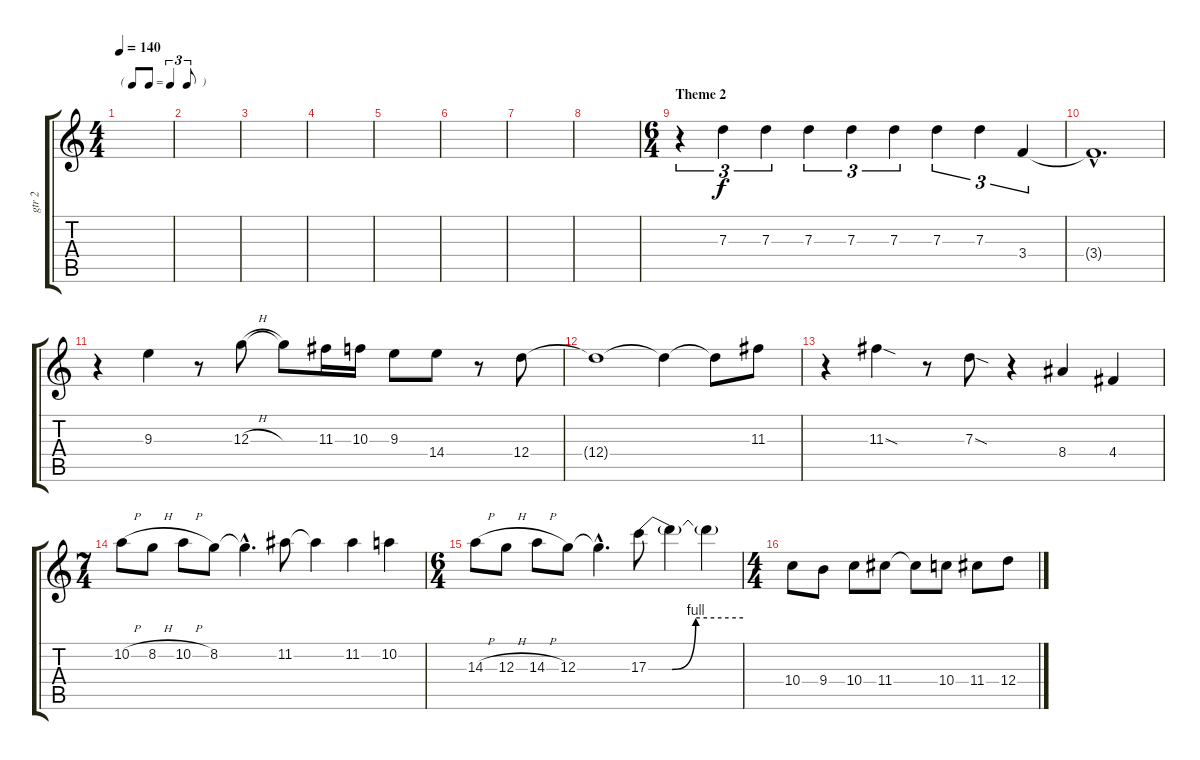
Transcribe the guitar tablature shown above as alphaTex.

\track ("gtr 2" "gtr 2") {instrument distortionguitar}
\staff {score tabs}
\tuning (E4 B3 G3 D3 A2 E2) {hide}
\ts (4 4)
\tf triplet8th
\tempo 140
\clef g2
\ks c
|
|
|
|
|
|
|
|
\ts (6 4)
\section ("" "Theme 2")
r.4{tu (3 2)} 7.3.4{tu (3 2)} 7.3.4{tu (3 2)} 7.3.4{tu (3 2)} 7.3.4{tu (3 2)} 7.3.4{tu (3 2)} 7.3.4{tu (3 2)} 7.3.4{tu (3 2)} 3.4.4{tu (3 2)} |
3.4{hac t}.1{d} |
r.4 9.3.4 r.8 12.3{h}.8 12.3{t}.8 11.3.16 10.3.16 9.3.8 14.4.8 r.8 12.4.8 |
12.4{t}.1 12.4{t}.4 12.4{t}.8 11.3.8 |
r.4 11.3{sod}.4 r.8 7.3{sod}.8 r.4 8.4.4 4.4.4 |
\ts (7 4)
10.2{h}.8 8.2{h}.8 10.2{h}.8 8.2.8 8.2{hac t}.4{d} 11.2.8 11.2{t}.4 11.2.4 10.2.4 |
\ts (6 4)
14.3{h}.8 12.3{h}.8 14.3{h}.8 12.3.8 12.3{hac t}.4{d} 17.3{be (custom 0 0 15 0 30 4 60 4)}.8 17.3{t}.4 17.3{t}.4 |
\ts (4 4)
10.4.8 9.4.8 10.4.8 11.4.8 11.4{t}.8 10.4.8 11.4.8 12.4.8
